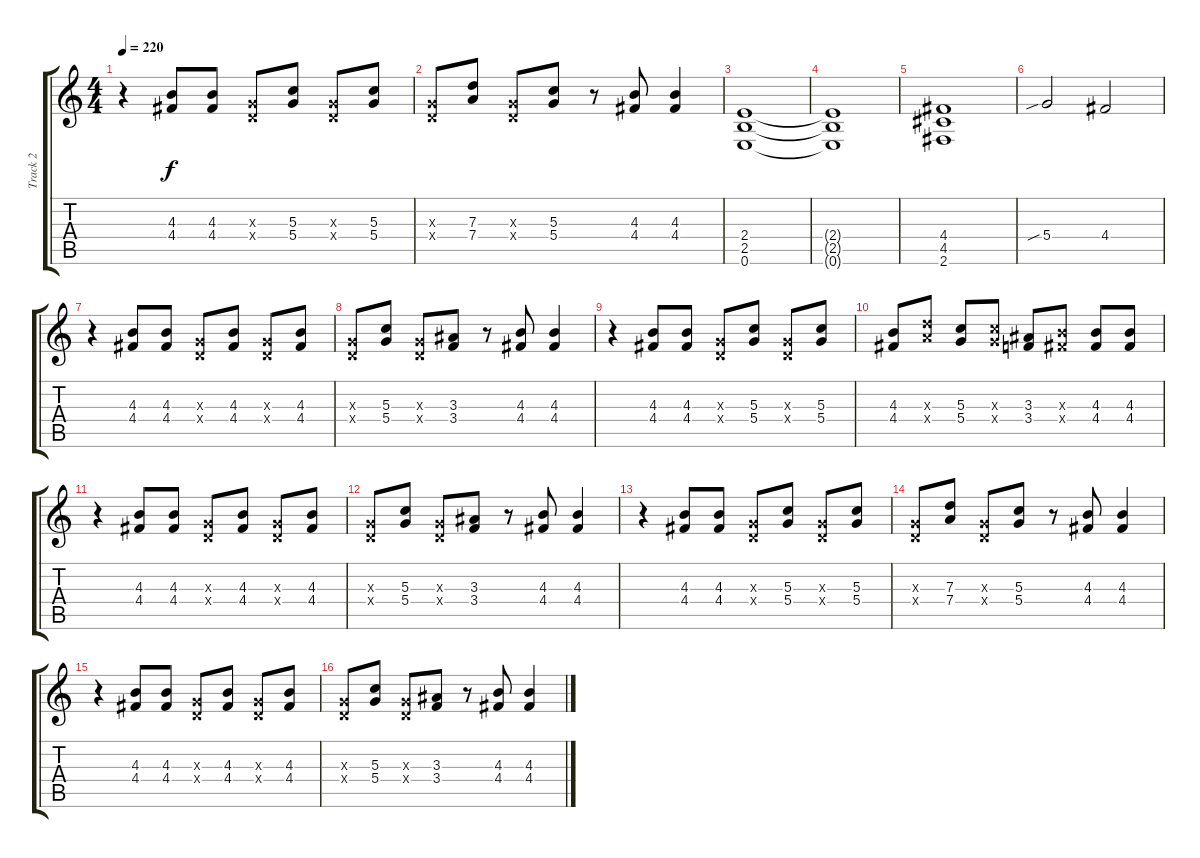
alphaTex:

\track ("Track 2" "Track 2") {instrument distortionguitar}
\staff {score tabs}
\tuning (E4 B3 G3 D3 A2 E2) {hide}
\ts (4 4)
\tempo 220
\clef g2
\ks c
r.4{dy f} (4.3 4.4).8 (4.3 4.4).8 (0.3{x} 0.4{x}).8 (5.3 5.4).8 (0.3{x} 0.4{x}).8 (5.3 5.4).8 |
(0.3{x} 0.4{x}).8 (7.3 7.4).8 (0.3{x} 0.4{x}).8 (5.3 5.4).8 r.8 (4.3 4.4).8 (4.3 4.4).4 |
(2.4 2.5 0.6).1 |
(2.4{t} 2.5{t} 0.6{t}).1 |
(4.4 4.5 2.6).1 |
5.4{sib}.2 4.4.2 |
r.4 (4.3 4.4).8 (4.3 4.4).8 (0.3{x} 0.4{x}).8 (4.3 4.4).8 (0.3{x} 0.4{x}).8 (4.3 4.4).8 |
(0.3{x} 0.4{x}).8 (5.3 5.4).8 (0.3{x} 0.4{x}).8 (3.3 3.4).8 r.8 (4.3 4.4).8 (4.3 4.4).4 |
r.4 (4.3 4.4).8 (4.3 4.4).8 (0.3{x} 0.4{x}).8 (5.3 5.4).8 (0.3{x} 0.4{x}).8 (5.3 5.4).8 |
(4.3 4.4).8 (7.3{x} 7.4{x}).8 (5.3 5.4).8 (5.3{x} 5.4{x}).8 (3.3 3.4).8 (4.3{x} 4.4{x}).8 (4.3 4.4).8 (4.3 4.4).8 |
r.4 (4.3 4.4).8 (4.3 4.4).8 (0.3{x} 0.4{x}).8 (4.3 4.4).8 (0.3{x} 0.4{x}).8 (4.3 4.4).8 |
(0.3{x} 0.4{x}).8 (5.3 5.4).8 (0.3{x} 0.4{x}).8 (3.3 3.4).8 r.8 (4.3 4.4).8 (4.3 4.4).4 |
r.4 (4.3 4.4).8 (4.3 4.4).8 (0.3{x} 0.4{x}).8 (5.3 5.4).8 (0.3{x} 0.4{x}).8 (5.3 5.4).8 |
(0.3{x} 0.4{x}).8 (7.3 7.4).8 (0.3{x} 0.4{x}).8 (5.3 5.4).8 r.8 (4.3 4.4).8 (4.3 4.4).4 |
r.4 (4.3 4.4).8 (4.3 4.4).8 (0.3{x} 0.4{x}).8 (4.3 4.4).8 (0.3{x} 0.4{x}).8 (4.3 4.4).8 |
(0.3{x} 0.4{x}).8 (5.3 5.4).8 (0.3{x} 0.4{x}).8 (3.3 3.4).8 r.8 (4.3 4.4).8 (4.3 4.4).4
